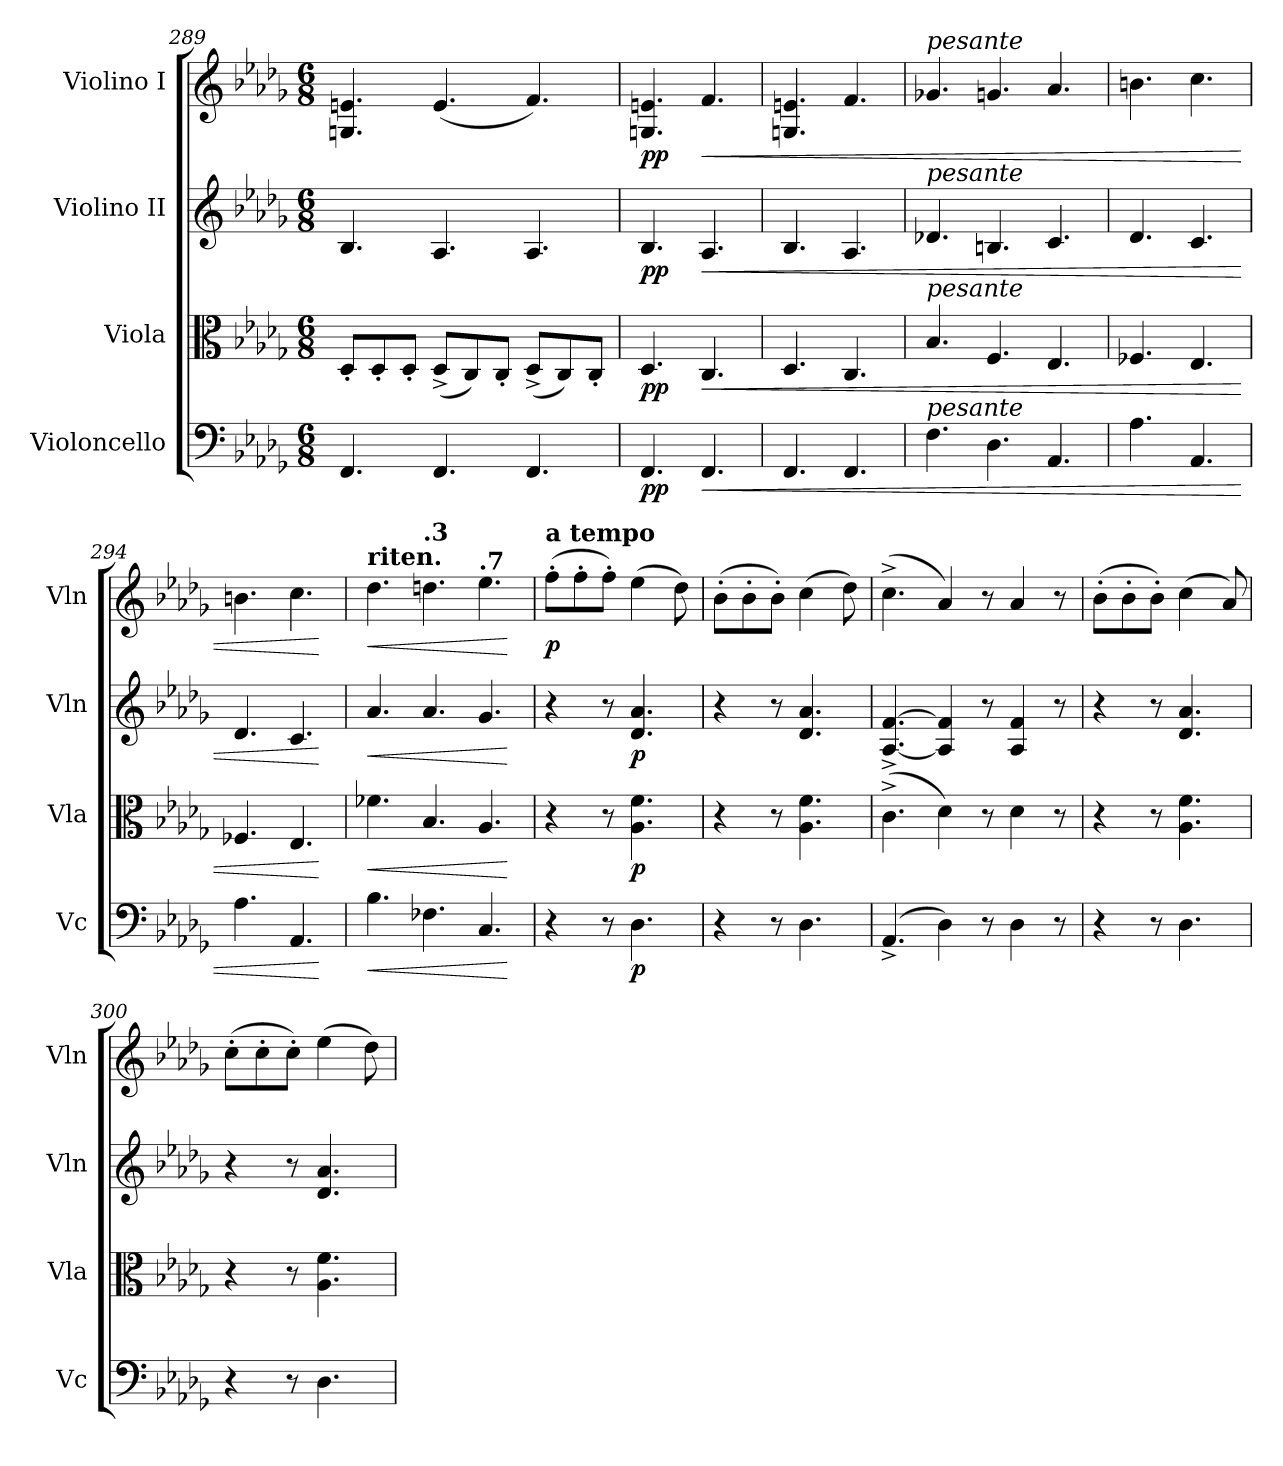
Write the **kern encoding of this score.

**kern	**dynam	**kern	**dynam	**kern	**dynam	**kern	**dynam
*part4	*part4	*part3	*part3	*part2	*part2	*part1	*part1
*staff4	*staff4	*staff3	*staff3	*staff2	*staff2	*staff1	*staff1
*I"Violoncello	*	*I"Viola	*	*I"Violino II	*	*I"Violino I	*
*I'Vc	*	*I'Vla	*	*I'Vln	*	*I'Vln	*
*clefF4	*	*clefC3	*	*clefG2	*	*clefG2	*
*k[b-e-a-d-g-]	*	*k[b-e-a-d-g-]	*	*k[b-e-a-d-g-]	*	*k[b-e-a-d-g-]	*
*M6/8	*	*M6/8	*	*M6/8	*	*M6/8	*
=289	=289	=289	=289	=289	=289	=289	=289
4.FF/	.	8D-'/L	.	4.B-/	.	4.Gn/ 4.en/	.
.	.	8D-'/	.	.	.	.	.
.	.	8D-'/J	.	.	.	.	.
4.FF/	.	(8D-^/L	.	4.A-/	.	(4.e/	.
.	.	8C/)	.	.	.	.	.
.	.	8C'/J	.	.	.	.	.
4.FF/	.	(8D-^/L	.	4.A-/	.	4.f/)	.
.	.	8C/)	.	.	.	.	.
.	.	8C'/J	.	.	.	.	.
=290	=290	=290	=290	=290	=290	=290	=290
!	!LO:DY:b	!	!LO:DY:b	!	!LO:DY:b	!	!LO:DY:b
4.FF/	pp	4.D-/	pp	4.B-/	pp	4.Gn/ 4.en/	pp
!	!LO:HP:b	!	!LO:HP:b	!	!LO:HP:b	!	!LO:HP:b
4.FF/	<	4.C/	<	4.A-/	<	4.f/	<
=291	=291	=291	=291	=291	=291	=291	=291
4.FF/	.	4.D-/	.	4.B-/	.	4.Gn/ 4.en/	.
4.FF/	.	4.C/	.	4.A-/	.	4.f/	.
=292	=292	=292	=292	=292	=292	=292	=292
!	!	!	!	!	!	!LO:TX:a:i:t=pesante	!
!	!	!	!	!LO:TX:a:i:t=pesante	!	!	!
!	!	!LO:TX:a:i:t=pesante	!	!	!	!	!
!LO:TX:a:i:t=pesante	!	!	!	!	!	!	!
4.F\	.	4.B-/	.	4.d-X/	.	4.g-X/	.
4.D-\	.	4.F/	.	4.Bn/	.	4.gn/	.
4.AA-/	.	4.E-/	.	4.c/	.	4.a-/	.
=293	=293	=293	=293	=293	=293	=293	=293
4.A-\	.	4.F-X/	.	4.d-/	.	4.bn\	.
4.AA-/	.	4.E-/	.	4.c/	.	4.cc\	.
=294	=294	=294	=294	=294	=294	=294	=294
4.A-\	.	4.F-X/	.	4.d-/	.	4.bn\	.
4.AA-/	.	4.E-/	.	4.c/	.	4.cc\	.
.	[	.	[	.	[	.	[
=295	=295	=295	=295	=295	=295	=295	=295
!	!	!	!	!	!	!LO:TX:a:B:t=riten.	!
!	!LO:HP:b	!	!LO:HP:b	!	!LO:HP:b	!	!LO:HP:b
4.B-\	<	4.f-X\	<	4.a-/	<	4.dd-\	<
*	*	*	*	*	*	*MM153	*
!	!	!	!	!	!	!LO:TX:a:B:t=.3	!
4.F-X\	.	4.B-/	.	4.a-/	.	4.ddn\	.
*	*	*	*	*	*	*MM146	*
!	!	!	!	!	!	!LO:TX:a:B:t=.7	!
4.C/	.	4.A-/	.	4.g-/	.	4.ee-\	.
.	[	.	[	.	[	.	[
=296	=296	=296	=296	=296	=296	=296	=296
!!LO:REH:place=s1:a:B:fs=14:t=70
!	!	!	!	!	!	!LO:TX:a:B:t=a tempo	!
!	!	!	!	!	!	!	!LO:DY:b
4r	.	4r	.	4r	.	(8ff'\L	p
.	.	.	.	.	.	8ff'\	.
8r	.	8r	.	8r	.	8ff'\J)	.
!	!LO:DY:b	!	!LO:DY:b	!	!LO:DY:b	!	!
4.D-\	p	4.A-\ 4.f\	p	4.d-/ 4.a-/	p	(4ee-\	.
.	.	.	.	.	.	8dd-\)	.
!!LO:LB:g=z
=297	=297	=297	=297	=297	=297	=297	=297
4r	.	4r	.	4r	.	(8b-'\L	.
.	.	.	.	.	.	8b-'\	.
8r	.	8r	.	8r	.	8b-'\J)	.
4.D-\	.	4.A-\ 4.f\	.	4.d-/ 4.a-/	.	(4cc\	.
.	.	.	.	.	.	8dd-\)	.
=298	=298	=298	=298	=298	=298	=298	=298
(4.AA-^/	.	(4.c^\	.	[4.A-/^ [4.f/^	.	(4.cc^\	.
4D-\)	.	4d-\)	.	4A-/] 4f/]	.	4a-/)	.
8r	.	8r	.	8r	.	8r	.
4D-\	.	4d-\	.	4A-/ 4f/	.	4a-/	.
8r	.	8r	.	8r	.	8r	.
=299	=299	=299	=299	=299	=299	=299	=299
4r	.	4r	.	4r	.	(8b-'\L	.
.	.	.	.	.	.	8b-'\	.
8r	.	8r	.	8r	.	8b-'\J)	.
4.D-\	.	4.A-\ 4.f\	.	4.d-/ 4.a-/	.	(4cc\	.
.	.	.	.	.	.	8a-/)	.
=300	=300	=300	=300	=300	=300	=300	=300
4r	.	4r	.	4r	.	(8cc'\L	.
.	.	.	.	.	.	8cc'\	.
8r	.	8r	.	8r	.	8cc'\J)	.
4.D-\	.	4.A-\ 4.f\	.	4.d-/ 4.a-/	.	(4ee-\	.
.	.	.	.	.	.	8dd-\)	.
=	=	=	=	=	=	=	=
*-	*-	*-	*-	*-	*-	*-	*-
